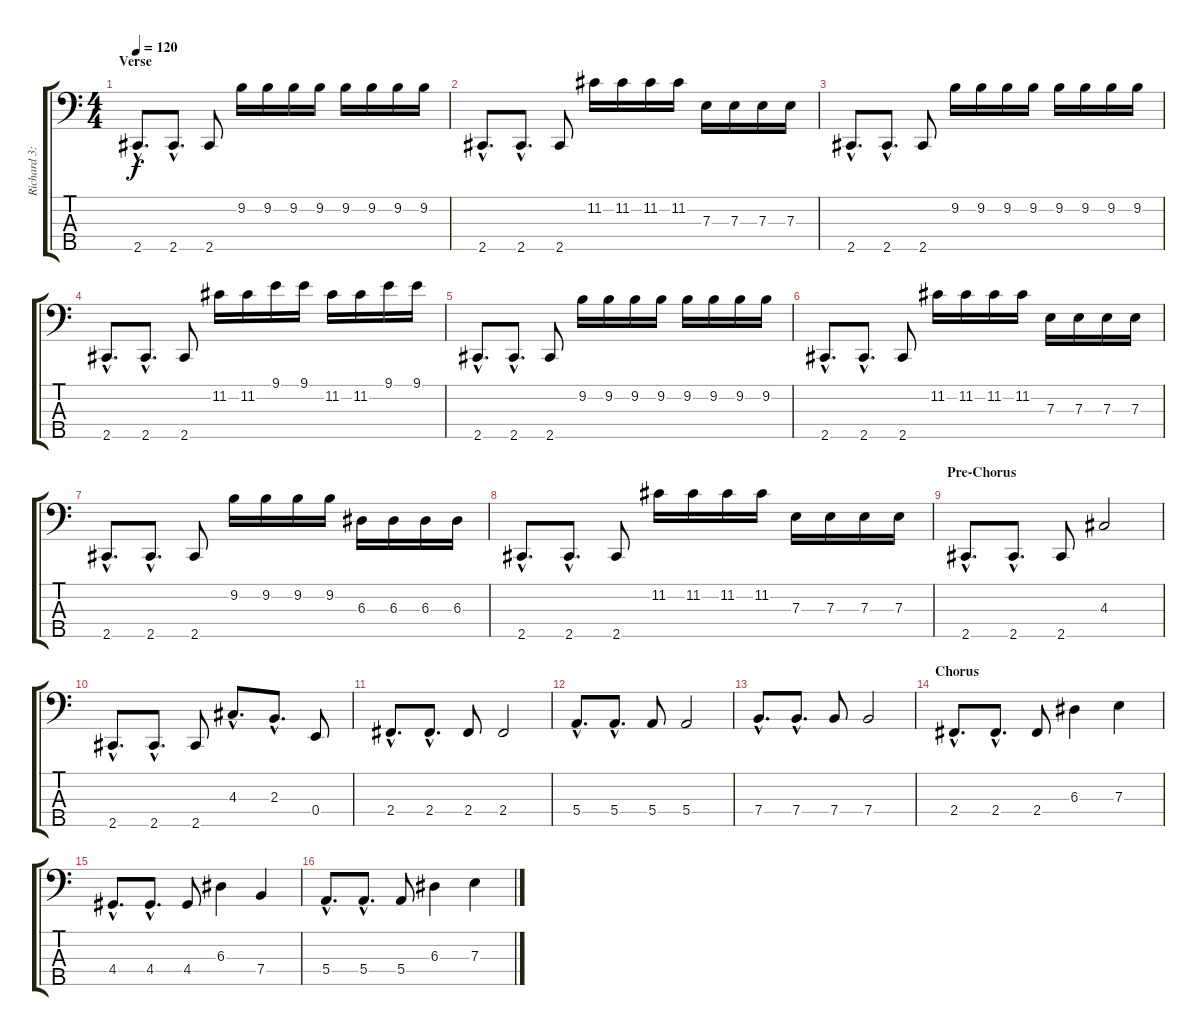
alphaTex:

\track ("Richard 3:17  E.T.M." "Richard 3:") {instrument electricbassfinger}
\staff {score tabs}
\tuning (G2 D2 A1 E1 B0) {hide}
\ts (4 4)
\section ("" "Verse")
\tempo 120
\clef f4
\ks c
2.5{hac}.8{d dy f} 2.5{hac}.8{d} 2.5.8 9.2.16 9.2.16 9.2.16 9.2.16 9.2.16 9.2.16 9.2.16 9.2.16 |
2.5{hac}.8{d} 2.5{hac}.8{d} 2.5.8 11.2.16 11.2.16 11.2.16 11.2.16 7.3.16 7.3.16 7.3.16 7.3.16 |
2.5{hac}.8{d} 2.5{hac}.8{d} 2.5.8 9.2.16 9.2.16 9.2.16 9.2.16 9.2.16 9.2.16 9.2.16 9.2.16 |
2.5{hac}.8{d} 2.5{hac}.8{d} 2.5.8 11.2.16 11.2.16 9.1.16 9.1.16 11.2.16 11.2.16 9.1.16 9.1.16 |
2.5{hac}.8{d} 2.5{hac}.8{d} 2.5.8 9.2.16 9.2.16 9.2.16 9.2.16 9.2.16 9.2.16 9.2.16 9.2.16 |
2.5{hac}.8{d} 2.5{hac}.8{d} 2.5.8 11.2.16 11.2.16 11.2.16 11.2.16 7.3.16 7.3.16 7.3.16 7.3.16 |
2.5{hac}.8{d} 2.5{hac}.8{d} 2.5.8 9.2.16 9.2.16 9.2.16 9.2.16 6.3.16 6.3.16 6.3.16 6.3.16 |
2.5{hac}.8{d} 2.5{hac}.8{d} 2.5.8 11.2.16 11.2.16 11.2.16 11.2.16 7.3.16 7.3.16 7.3.16 7.3.16 |
\section ("" "Pre-Chorus")
2.5{hac}.8{d} 2.5{hac}.8{d} 2.5.8 4.3.2 |
2.5{hac}.8{d} 2.5{hac}.8{d} 2.5.8 4.3{hac}.8{d} 2.3{hac}.8{d} 0.4.8 |
2.4{hac}.8{d} 2.4{hac}.8{d} 2.4.8 2.4.2 |
5.4{hac}.8{d} 5.4{hac}.8{d} 5.4.8 5.4.2 |
7.4{hac}.8{d} 7.4{hac}.8{d} 7.4.8 7.4.2 |
\section ("" "Chorus")
2.4{hac}.8{d} 2.4{hac}.8{d} 2.4.8 6.3.4 7.3.4 |
4.4{hac}.8{d} 4.4{hac}.8{d} 4.4.8 6.3.4 7.4.4 |
5.4{hac}.8{d} 5.4{hac}.8{d} 5.4.8 6.3.4 7.3.4
